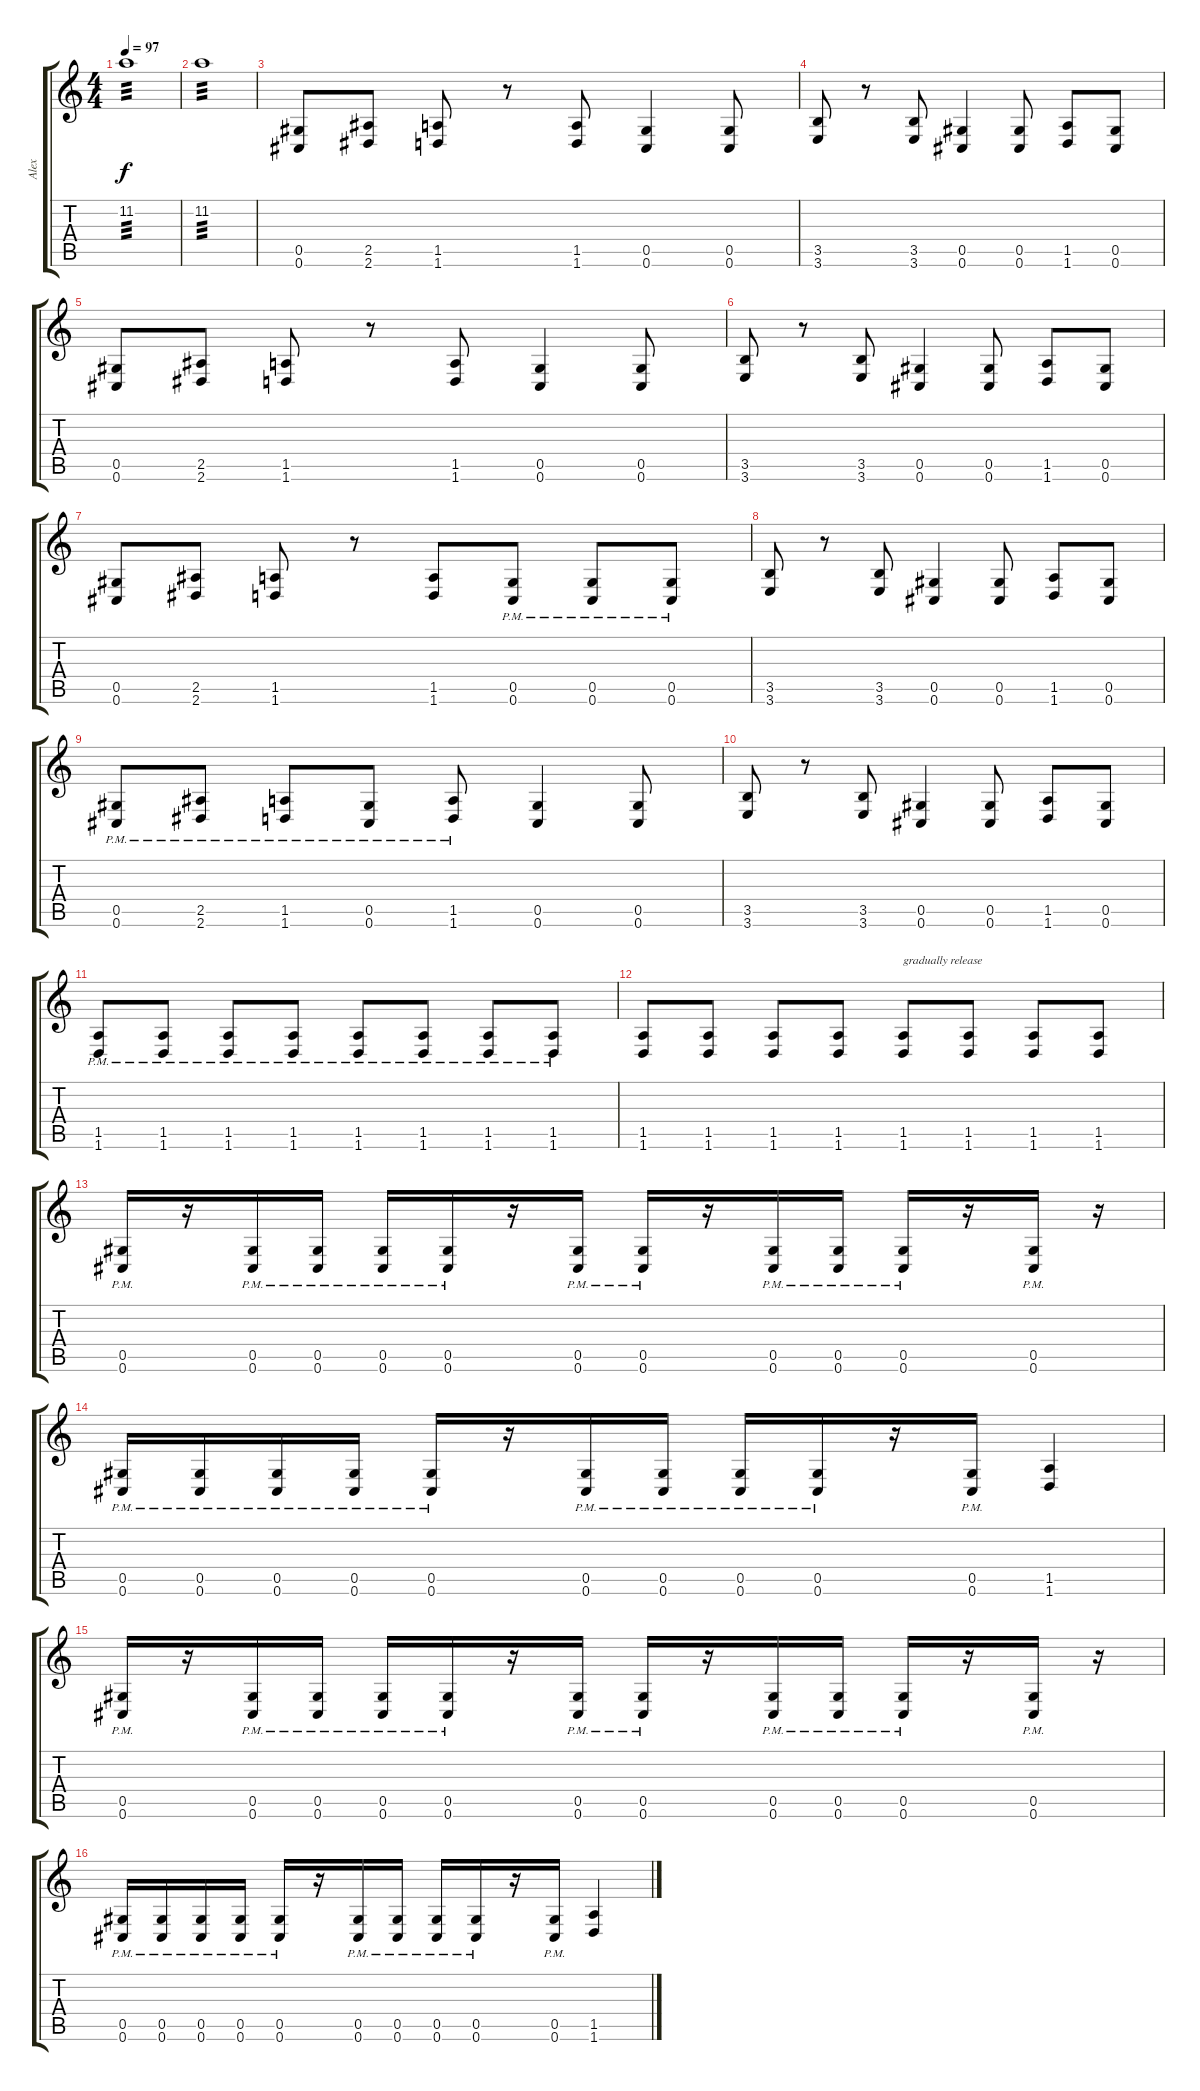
\track ("Alex" "Alex") {instrument distortionguitar}
\staff {score tabs}
\tuning (Eb4 Bb3 Gb3 Db3 Ab2 Db2) {hide}
\ts (4 4)
\tempo 97
\clef g2
\ks c
11.2.1{tp 3 dy f} |
11.2.1{tp 3} |
(0.5 0.6).8 (2.5 2.6).8 (1.5 1.6).8 r.8 (1.5 1.6).8 (0.5 0.6).4 (0.5 0.6).8 |
(3.5 3.6).8 r.8 (3.5 3.6).8 (0.5 0.6).4 (0.5 0.6).8 (1.5 1.6).8 (0.5 0.6).8 |
(0.5 0.6).8 (2.5 2.6).8 (1.5 1.6).8 r.8 (1.5 1.6).8 (0.5 0.6).4 (0.5 0.6).8 |
(3.5 3.6).8 r.8 (3.5 3.6).8 (0.5 0.6).4 (0.5 0.6).8 (1.5 1.6).8 (0.5 0.6).8 |
(0.5 0.6).8 (2.5 2.6).8 (1.5 1.6).8 r.8 (1.5 1.6).8 (0.5{pm} 0.6{pm}).8 (0.5{pm} 0.6{pm}).8 (0.5{pm} 0.6{pm}).8 |
(3.5 3.6).8 r.8 (3.5 3.6).8 (0.5 0.6).4 (0.5 0.6).8 (1.5 1.6).8 (0.5 0.6).8 |
(0.5{pm} 0.6{pm}).8 (2.5{pm} 2.6{pm}).8 (1.5{pm} 1.6{pm}).8 (0.5{pm} 0.6{pm}).8 (1.5{pm} 1.6{pm}).8 (0.5 0.6).4 (0.5 0.6).8 |
(3.5 3.6).8 r.8 (3.5 3.6).8 (0.5 0.6).4 (0.5 0.6).8 (1.5 1.6).8 (0.5 0.6).8 |
(1.5{pm} 1.6{pm}).8 (1.5{pm} 1.6{pm}).8 (1.5{pm} 1.6{pm}).8 (1.5{pm} 1.6{pm}).8 (1.5{pm} 1.6{pm}).8 (1.5{pm} 1.6{pm}).8 (1.5{pm} 1.6{pm}).8 (1.5{pm} 1.6{pm}).8 |
(1.5 1.6).8 (1.5 1.6).8 (1.5 1.6).8 (1.5 1.6).8 (1.5 1.6).8{txt "gradually release"} (1.5 1.6).8 (1.5 1.6).8 (1.5 1.6).8 |
(0.5{pm} 0.6{pm}).16 r.16 (0.5{pm} 0.6{pm}).16 (0.5{pm} 0.6{pm}).16 (0.5{pm} 0.6{pm}).16 (0.5{pm} 0.6{pm}).16 r.16 (0.5{pm} 0.6{pm}).16 (0.5{pm} 0.6{pm}).16 r.16 (0.5{pm} 0.6{pm}).16 (0.5{pm} 0.6{pm}).16 (0.5{pm} 0.6{pm}).16 r.16 (0.5{pm} 0.6{pm}).16 r.16 |
(0.5{pm} 0.6{pm}).16 (0.5{pm} 0.6{pm}).16 (0.5{pm} 0.6{pm}).16 (0.5{pm} 0.6{pm}).16 (0.5{pm} 0.6{pm}).16 r.16 (0.5{pm} 0.6{pm}).16 (0.5{pm} 0.6{pm}).16 (0.5{pm} 0.6{pm}).16 (0.5{pm} 0.6{pm}).16 r.16 (0.5{pm} 0.6{pm}).16 (1.5 1.6).4 |
(0.5{pm} 0.6{pm}).16 r.16 (0.5{pm} 0.6{pm}).16 (0.5{pm} 0.6{pm}).16 (0.5{pm} 0.6{pm}).16 (0.5{pm} 0.6{pm}).16 r.16 (0.5{pm} 0.6{pm}).16 (0.5{pm} 0.6{pm}).16 r.16 (0.5{pm} 0.6{pm}).16 (0.5{pm} 0.6{pm}).16 (0.5{pm} 0.6{pm}).16 r.16 (0.5{pm} 0.6{pm}).16 r.16 |
(0.5{pm} 0.6{pm}).16 (0.5{pm} 0.6{pm}).16 (0.5{pm} 0.6{pm}).16 (0.5{pm} 0.6{pm}).16 (0.5{pm} 0.6{pm}).16 r.16 (0.5{pm} 0.6{pm}).16 (0.5{pm} 0.6{pm}).16 (0.5{pm} 0.6{pm}).16 (0.5{pm} 0.6{pm}).16 r.16 (0.5{pm} 0.6{pm}).16 (1.5 1.6).4
